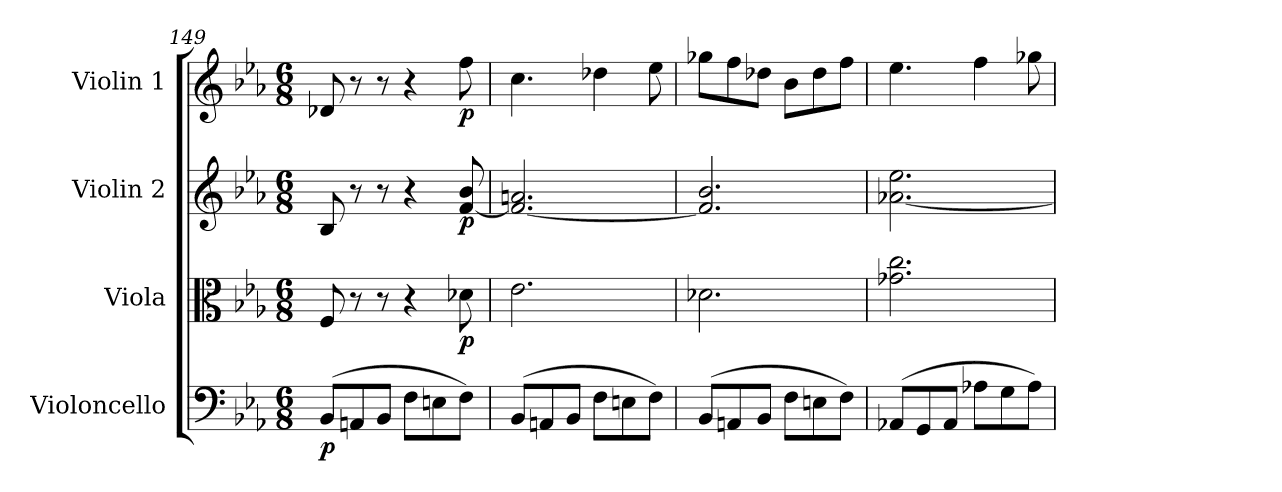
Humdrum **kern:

**kern	**dynam	**kern	**dynam	**kern	**dynam	**kern	**dynam
*part4	*part4	*part3	*part3	*part2	*part2	*part1	*part1
*staff4	*staff4	*staff3	*staff3	*staff2	*staff2	*staff1	*staff1
*I"Violoncello	*	*I"Viola	*	*I"Violin 2	*	*I"Violin 1	*
*I'Vc	*	*I'Vla	*	*I'Vln	*	*I'Vln	*
*clefF4	*	*clefC3	*	*clefG2	*	*clefG2	*
*k[b-e-a-]	*	*k[b-e-a-]	*	*k[b-e-a-]	*	*k[b-e-a-]	*
*M6/8	*	*M6/8	*	*M6/8	*	*M6/8	*
=149	=149	=149	=149	=149	=149	=149	=149
!	!LO:DY:b	!	!	!	!	!	!
(>8BB-/L	p	8F/	.	8B-/	.	8d-X/	.
8AAn/	.	8r	.	8r	.	8r	.
8BB-/J	.	8r	.	8r	.	8r	.
8F\L	.	4r	.	4r	.	4r	.
8En\	.	.	.	.	.	.	.
!	!	!	!LO:DY:b	!	!LO:DY:b	!	!LO:DY:b
8F\J)	.	8d-X\	p	[8f/ 8b-/	p	8ff\	p
=150	=150	=150	=150	=150	=150	=150	=150
(>8BB-/L	.	2.e-\	.	2.f/_ 2.an/	.	4.cc\	.
8AAn/	.	.	.	.	.	.	.
8BB-/J	.	.	.	.	.	.	.
8F\L	.	.	.	.	.	4dd-X\	.
8En\	.	.	.	.	.	.	.
8F\J)	.	.	.	.	.	8ee-\	.
!!LO:PB:g=z
=151	=151	=151	=151	=151	=151	=151	=151
(>8BB-/L	.	2.d-X\	.	2.f/] 2.b-/	.	8gg-X\L	.
8AAn/	.	.	.	.	.	8ff\	.
8BB-/J	.	.	.	.	.	8dd-X\J	.
8F\L	.	.	.	.	.	8b-\L	.
8En\	.	.	.	.	.	8dd-\	.
8F\J)	.	.	.	.	.	8ff\J	.
=152	=152	=152	=152	=152	=152	=152	=152
(>8AA-X/L	.	2.g-X\ 2.cc\	.	[2.a-X\ 2.ee-\	.	4.ee-\	.
8GG/	.	.	.	.	.	.	.
8AA-/J	.	.	.	.	.	.	.
8A-X\L	.	.	.	.	.	4ff\	.
8G\	.	.	.	.	.	.	.
8A-\J)	.	.	.	.	.	8gg-X\	.
=	=	=	=	=	=	=	=
*-	*-	*-	*-	*-	*-	*-	*-
